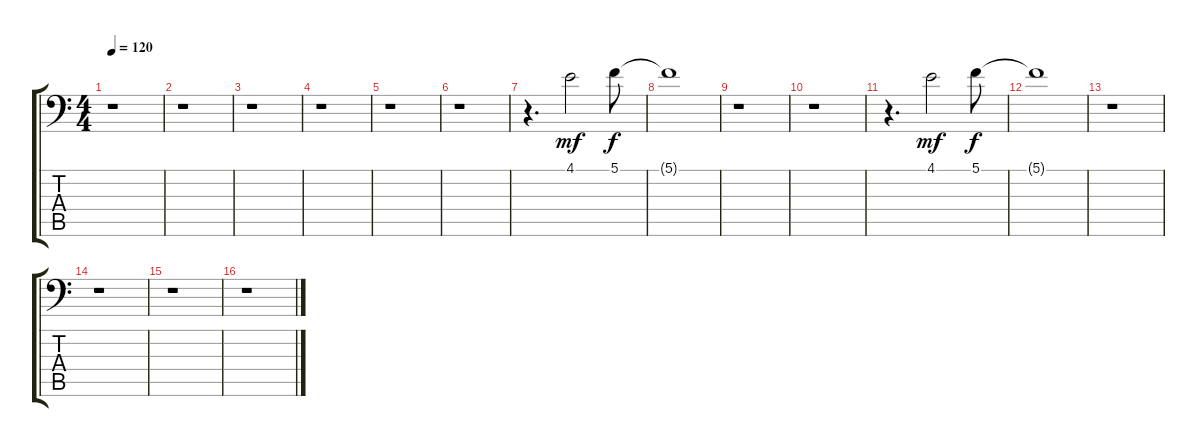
\track "" {instrument electricbasspick}
\staff {score tabs}
\tuning (C3 G2 D2 A1 E1 B0) {hide}
\ts (4 4)
\tempo 120
\clef f4
\ks c
r.1{dy f} |
r.1 |
r.1 |
r.1 |
r.1 |
r.1 |
r.4{d} 4.1.2{dy mf} 5.1.8{dy f} |
5.1{t}.1 |
r.1 |
r.1 |
r.4{d} 4.1.2{dy mf} 5.1.8{dy f} |
5.1{t}.1 |
r.1 |
r.1 |
r.1 |
r.1
